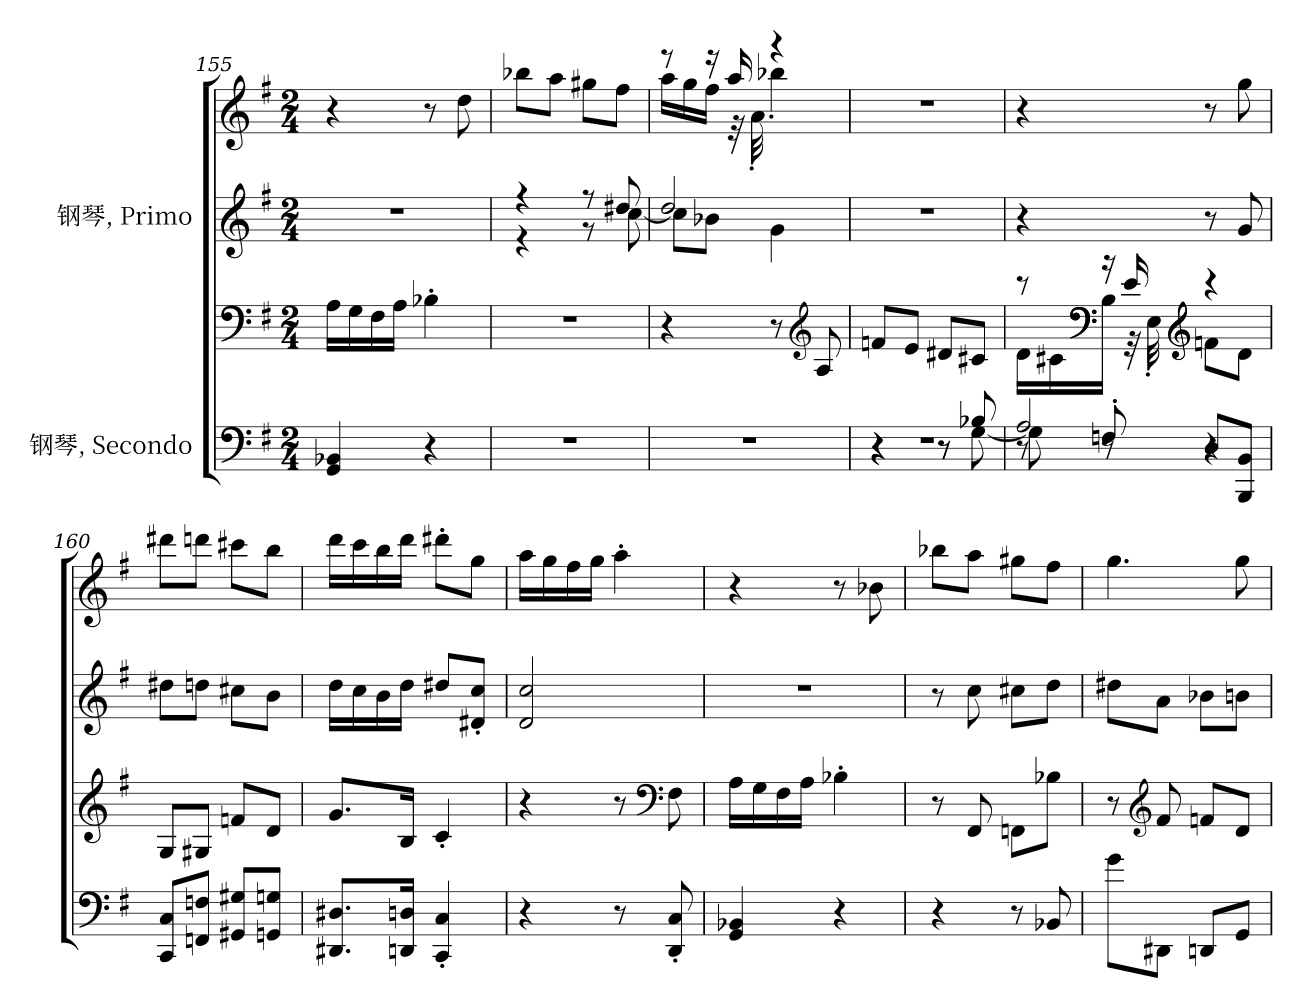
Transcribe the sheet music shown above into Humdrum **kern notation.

**kern	**kern	**kern	**kern
*part2	*part2	*part1	*part1
*staff4	*staff3	*staff2	*staff1
*I"钢琴, Secondo	*	*I"钢琴, Primo	*
!!LO:LB:g=z
*clefF4	*clefF4	*clefG2	*clefG2
*k[f#]	*k[f#]	*k[f#]	*k[f#]
*M2/4	*M2/4	*M2/4	*M2/4
=155	=155	=155	=155
4GG/ 4BB-X/	16A\LL	2r	4r
.	16G\	.	.
.	16F#\	.	.
.	16A\JJ	.	.
4r	4B-X'\	.	8r
.	.	.	8dd\
=156	=156	=156	=156
*	*	*^	*
2r	2r	4r	4r	8bb-X\L
.	.	.	.	8aa\J
.	.	8r	8r	8gg#X\L
.	.	8dd#X/	[8cc\	8ff#\J
=157	=157	=157	=157	=157
*	*	*	*	*^
2r	4r	2dd/	8cc\L]	8r	16aa\LL
.	.	.	.	.	16gg\
.	.	.	8b-X\J	16r	16ff#\JJ
.	.	.	.	16aa/	32r
.	.	.	.	.	32a'\
.	8r	.	4g\	4r	4bb-X'\
*	*clefG2	*	*	*	*
.	8A/	.	.	.	.
*	*	*v	*v	*	*
*	*	*	*v	*v
=158	=158	=158	=158
*^	*	*	*
*	*^	*	*	*
2r	4r	4r	8fn/L	2r	2r
.	.	.	8e/J	.	.
.	8r	8r	8d#X/L	.	.
.	[8G\	8B-X/	8c#X/J	.	.
!!LO:PB:g=z
=159	=159	=159	=159	=159	=159
*	*	*	*^	*	*
2A/	8G\]	8r	8r	16d\LL	4r	4r
.	.	.	.	16c#X\	.	.
*	*	*	*clefF4	*	*	*
.	8r	8Fn'/	16r	16B\JJ	.	.
.	.	.	16e/	32r	.	.
.	.	.	.	32E'\	.	.
*	*	*	*clefG2	*	*	*
.	4r	8D/L	4r	8fn\L	8r	8r
.	.	8BBB/ 8BB/J	.	8d\J	8g/	8gg\
*v	*v	*v	*	*	*	*
*	*v	*v	*	*
=160	=160	=160	=160
8CC/ 8C/L	8G/L	8dd#X\L	8ddd#X\L
8FFn/ 8Fn/J	8G#X/J	8ddn\J	8dddn\J
8GG#X/ 8G#X/L	8fn/L	8cc#X\L	8ccc#X\L
8GGn/ 8Gn/J	8d/J	8b\J	8bb\J
=161	=161	=161	=161
8.DD#X/ 8.D#X/L	8.g/L	16dd\LL	16ddd\LL
.	.	16cc\	16ccc\
.	.	16b\	16bb\
16DDn/ 16Dn/Jk	16B/Jk	16dd\JJ	16ddd\JJ
4CC/' 4C/'	4c'/	8dd#X/L	8ddd#X'\L
.	.	8d#X/' 8cc/'J	8gg\J
=162	=162	=162	=162
4r	4r	2d/ 2cc/	16aa\LL
.	.	.	16gg\
.	.	.	16ff#\
.	.	.	16gg\JJ
8r	8r	.	4aa'\
*	*clefF4	*	*
8DD/' 8C/'	8F#\	.	.
!!LO:LB:g=z
=163	=163	=163	=163
4GG/ 4BB-X/	16A\LL	2r	4r
.	16G\	.	.
.	16F#\	.	.
.	16A\JJ	.	.
4r	4B-X'\	.	8r
.	.	.	8b-X\
=164	=164	=164	=164
4r	8r	8r	8bb-X\L
.	8FF#/	8cc\	8aa\J
8r	8FFn\L	8cc#X\L	8gg#X\L
8BB-X/	8B-X\J	8dd\J	8ff#\J
=165	=165	=165	=165
8g\L	8r	8dd#X\L	4.gg\
*	*clefG2	*	*
8DD#X\J	8f#/	8a\J	.
8DDn/L	8fn/L	8b-X\L	.
8GG/J	8d/J	8bn\J	8gg\
=	=	=	=
*-	*-	*-	*-
